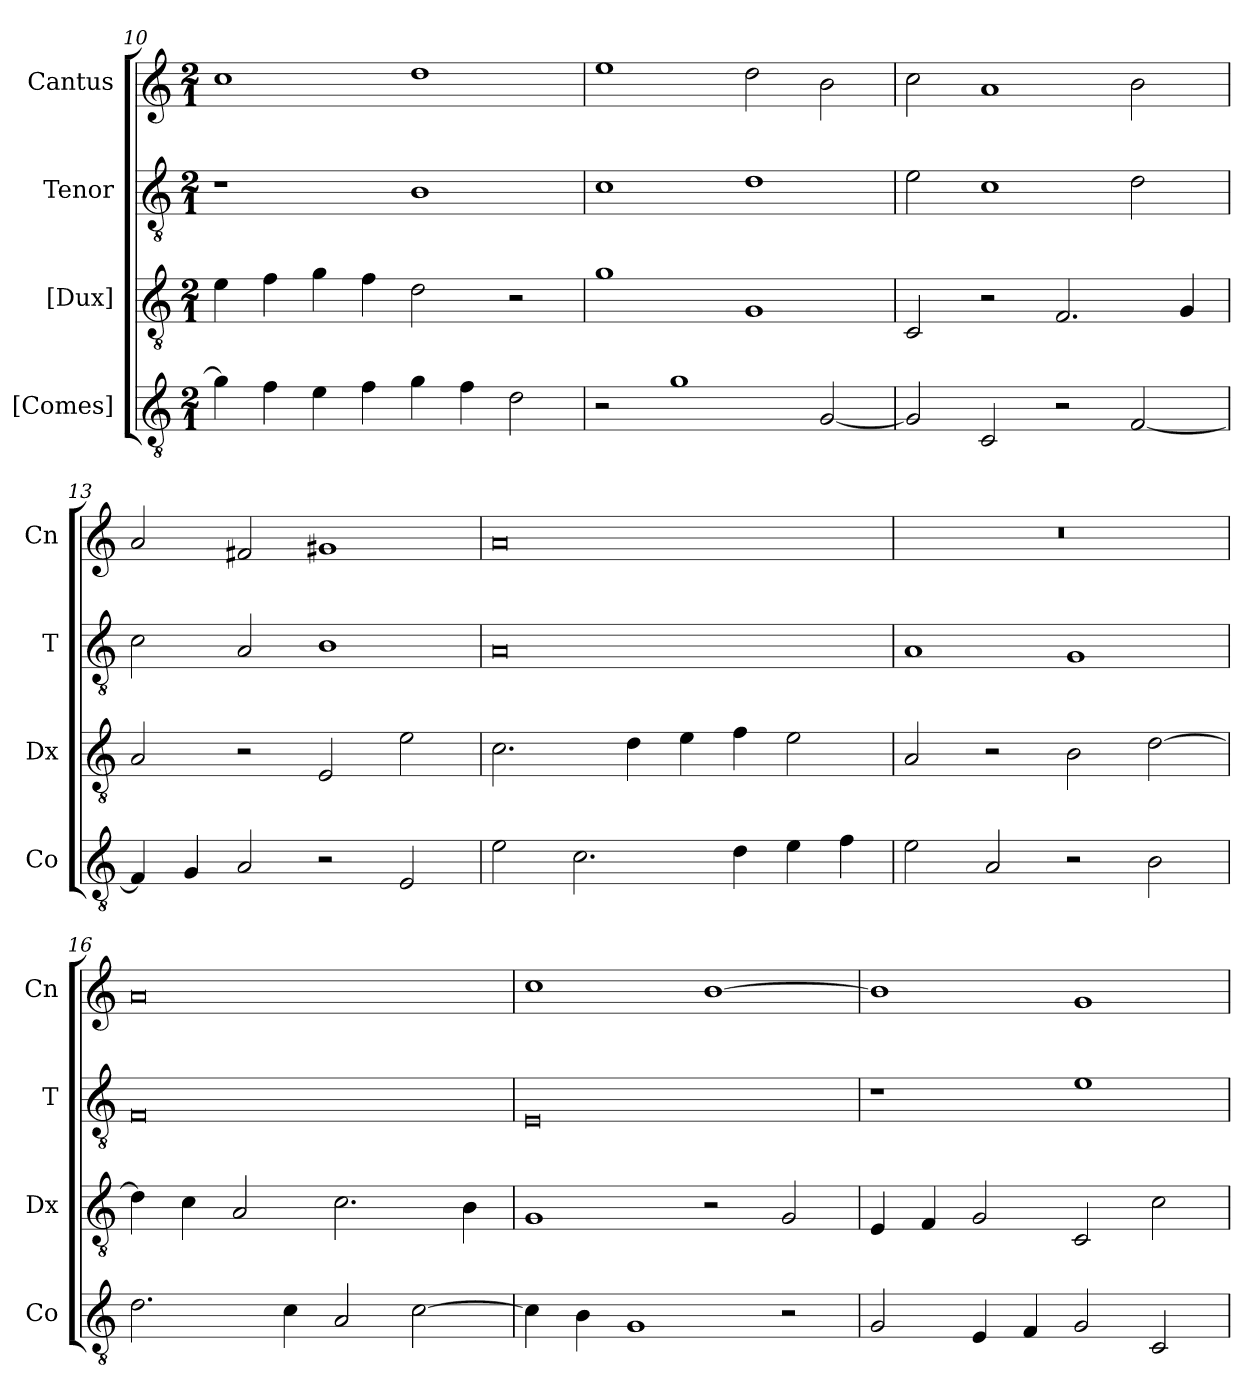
**kern	**kern	**kern	**kern
*part4	*part3	*part2	*part1
*staff4	*staff3	*staff2	*staff1
*I"[Comes]	*I"[Dux]	*I"Tenor	*I"Cantus
*I'Co	*I'Dx	*I'T	*I'Cn
*clefGv2	*clefGv2	*clefGv2	*clefG2
*k[]	*k[]	*k[]	*k[]
*M2/1	*M2/1	*M2/1	*M2/1
=10	=10	=10	=10
4g\]	4e\	1r	1cc
4f\	4f\	.	.
4e\	4g\	.	.
4f\	4f\	.	.
4g\	2d\	1B	1dd
4f\	.	.	.
2d\	2r	.	.
=11	=11	=11	=11
2r	1g	1c	1ee
1g	.	.	.
.	1G	1d	2dd\
[2G/	.	.	2b\
=12	=12	=12	=12
2G/]	2C/	2e\	2cc\
2C/	2r	1c	1a
2r	2.F/	.	.
[2F/	.	2d\	2b\
.	4G/	.	.
=13	=13	=13	=13
4F/]	2A/	2c\	2a/
4G/	.	.	.
2A/	2r	2A/	2f#X/
2r	2E/	1B	1g#X
2E/	2e\	.	.
=14	=14	=14	=14
2e\	2.c\	0A	0a
2.c\	.	.	.
.	4d\	.	.
.	4e\	.	.
4d\	4f\	.	.
4e\	2e\	.	.
4f\	.	.	.
=15	=15	=15	=15
2e\	2A/	1A	0r
2A/	2r	.	.
2r	2B\	1G	.
2B\	[2d\	.	.
=16	=16	=16	=16
2.d\	4d\]	0F	0a
.	4c\	.	.
.	2A/	.	.
4c\	.	.	.
2A/	2.c\	.	.
[2c\	.	.	.
.	4B\	.	.
=17	=17	=17	=17
4c\]	1G	0E	1cc
4B\	.	.	.
1G	.	.	.
.	2r	.	[1b
2r	2G/	.	.
=18	=18	=18	=18
2G/	4E/	1r	1b]
.	4F/	.	.
4E/	2G/	.	.
4F/	.	.	.
2G/	2C/	1e	1g
2C/	2c\	.	.
=	=	=	=
*-	*-	*-	*-
